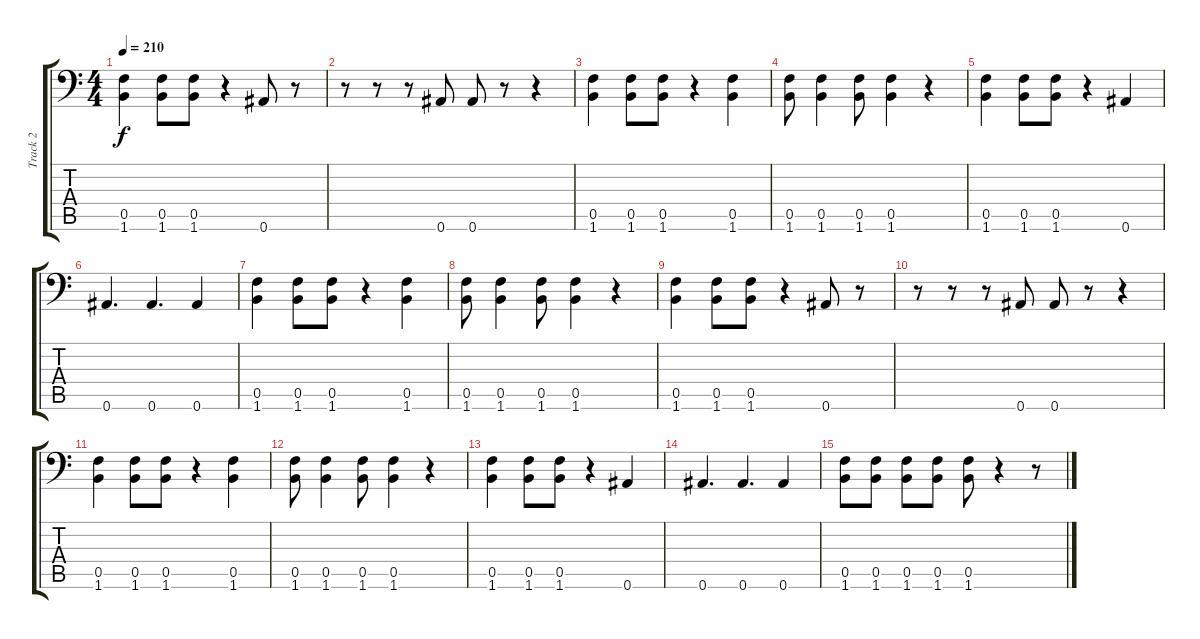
\track ("Track 2" "Track 2") {instrument distortionguitar}
\staff {score tabs}
\tuning (C4 G3 Eb3 Bb2 F2 Bb1) {hide}
\ts (4 4)
\tempo 210
\clef f4
\ks c
(0.5 1.6).4{dy f} (0.5 1.6).8 (0.5 1.6).8 r.4 0.6.8 r.8 |
r.8 r.8 r.8 0.6.8 0.6.8 r.8 r.4 |
(0.5 1.6).4 (0.5 1.6).8 (0.5 1.6).8 r.4 (0.5 1.6).4 |
(0.5 1.6).8 (0.5 1.6).4 (0.5 1.6).8 (0.5 1.6).4 r.4 |
(0.5 1.6).4 (0.5 1.6).8 (0.5 1.6).8 r.4 0.6.4 |
0.6.4{d} 0.6.4{d} 0.6.4 |
(0.5 1.6).4 (0.5 1.6).8 (0.5 1.6).8 r.4 (0.5 1.6).4 |
(0.5 1.6).8 (0.5 1.6).4 (0.5 1.6).8 (0.5 1.6).4 r.4 |
(0.5 1.6).4 (0.5 1.6).8 (0.5 1.6).8 r.4 0.6.8 r.8 |
r.8 r.8 r.8 0.6.8 0.6.8 r.8 r.4 |
(0.5 1.6).4 (0.5 1.6).8 (0.5 1.6).8 r.4 (0.5 1.6).4 |
(0.5 1.6).8 (0.5 1.6).4 (0.5 1.6).8 (0.5 1.6).4 r.4 |
(0.5 1.6).4 (0.5 1.6).8 (0.5 1.6).8 r.4 0.6.4 |
0.6.4{d} 0.6.4{d} 0.6.4 |
(0.5 1.6).8 (0.5 1.6).8 (0.5 1.6).8 (0.5 1.6).8 (0.5 1.6).8 r.4 r.8
